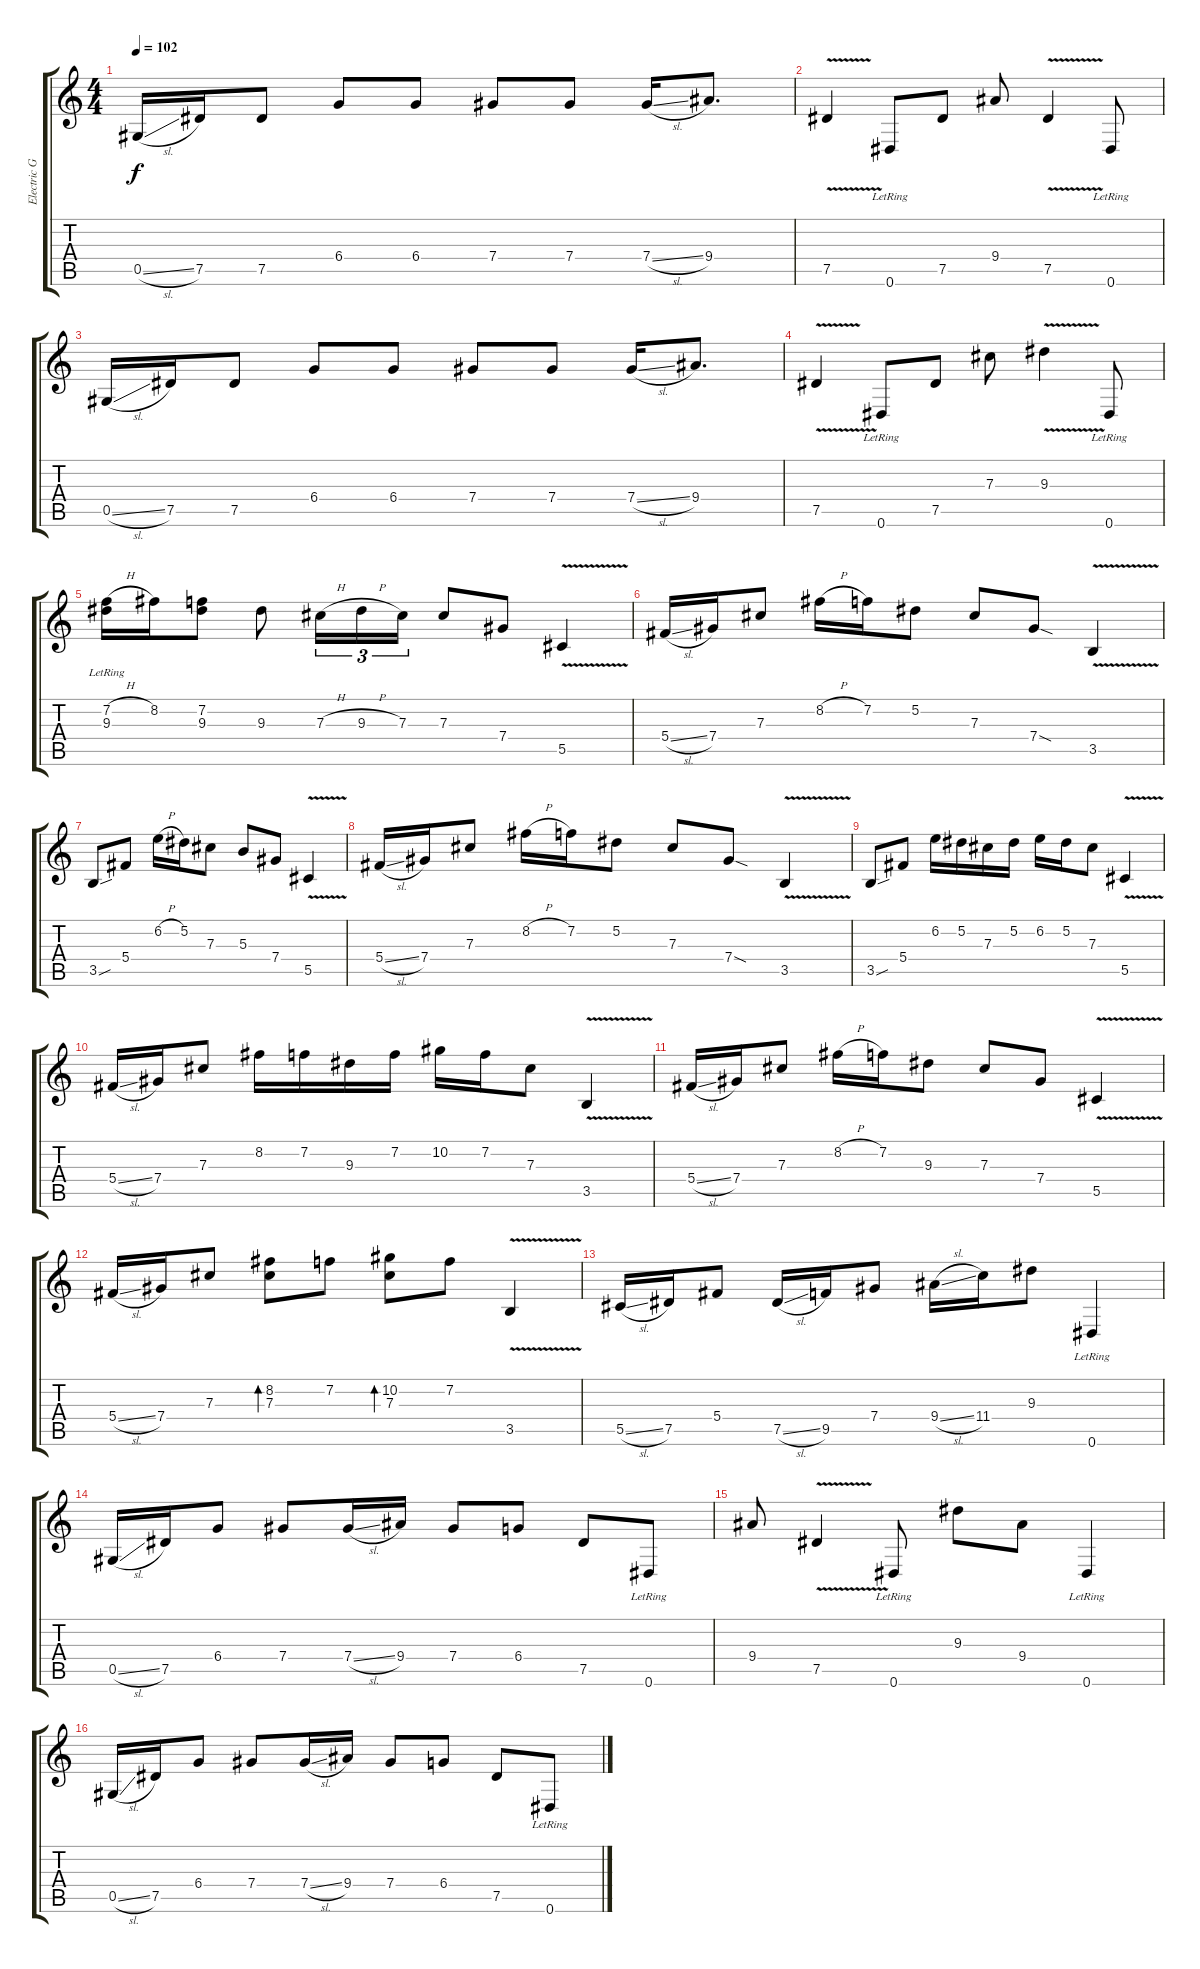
\track ("Electric Guitar - Kirk Hammett" "Electric G") {instrument electricguitarjazz}
\staff {score tabs}
\tuning (Eb4 Bb3 Gb3 Db3 Ab2 Eb2) {hide}
\ts (4 4)
\tempo 102
\clef g2
\ks c
0.5{sl}.16{dy f} 7.5.16 7.5.8 6.4.8 6.4.8 7.4.8 7.4.8 7.4{sl}.16 9.4.8{d} |
7.5{v}.4 0.6{lr}.8 7.5.8 9.4.8 7.5{v}.4 0.6{lr}.8 |
0.5{sl}.16 7.5.16 7.5.8 6.4.8 6.4.8 7.4.8 7.4.8 7.4{sl}.16 9.4.8{d} |
7.5{v}.4 0.6{lr}.8 7.5.8 7.3.8 9.3{v}.4 0.6{lr}.8 |
(7.2{h} 9.3{lr}).16 8.2.16 (7.2 9.3).8 9.3.8 7.3{h}.16{tu (3 2)} 9.3{h}.16{tu (3 2)} 7.3.16{tu (3 2)} 7.3.8 7.4.8 5.5{v}.4 |
5.4{sl}.16 7.4.16 7.3.8 8.2{h}.16 7.2.16 5.2.8 7.3.8 7.4{sod}.8 3.5{v}.4 |
3.5{sou}.8 5.4.8 6.2{h}.16 5.2.16 7.3.8 5.3.8 7.4.8 5.5{v}.4 |
5.4{sl}.16 7.4.16 7.3.8 8.2{h}.16 7.2.16 5.2.8 7.3.8 7.4{sod}.8 3.5{v}.4 |
3.5{sou}.8 5.4.8 6.2.16 5.2.16 7.3.16 5.2.16 6.2.16 5.2.16 7.3.8 5.5{v}.4 |
5.4{sl}.16 7.4.16 7.3.8 8.2.16 7.2.16 9.3.16 7.2.16 10.2.16 7.2.16 7.3.8 3.5{v}.4 |
5.4{sl}.16 7.4.16 7.3.8 8.2{h}.16 7.2.16 9.3.8 7.3.8 7.4.8 5.5{v}.4 |
5.4{sl}.16 7.4.16 7.3.8 (8.2 7.3).8{bd 60} 7.2.8 (10.2 7.3).8{bd 60} 7.2.8 3.5{v}.4 |
5.5{sl}.16 7.5.16 5.4.8 7.5{sl}.16 9.5.16 7.4.8 9.4{sl}.16 11.4.16 9.3.8 0.6{lr}.4 |
0.5{sl}.16 7.5.16 6.4.8 7.4.8 7.4{sl}.16 9.4.16 7.4.8 6.4.8 7.5.8 0.6{lr}.8 |
9.4.8 7.5{v}.4 0.6{lr}.8 9.3.8 9.4.8 0.6{lr}.4 |
0.5{sl}.16 7.5.16 6.4.8 7.4.8 7.4{sl}.16 9.4.16 7.4.8 6.4.8 7.5.8 0.6{lr}.8
